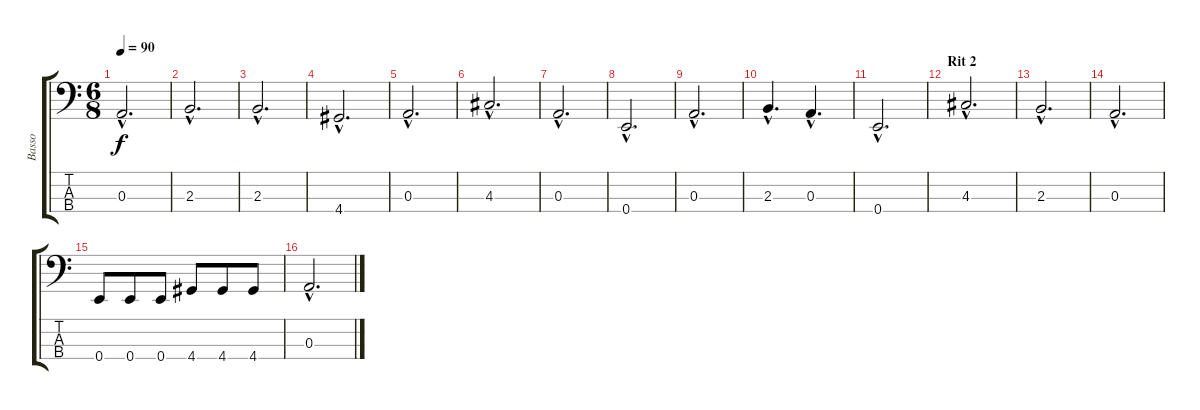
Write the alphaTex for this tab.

\track ("Basso" "Basso") {instrument electricbassfinger}
\staff {score tabs}
\tuning (G2 D2 A1 E1) {hide}
\ts (6 8)
\tempo 90
\clef f4
\ks c
0.3{hac}.2{d dy f} |
2.3{hac}.2{d} |
2.3{hac}.2{d} |
4.4{hac}.2{d} |
0.3{hac}.2{d} |
4.3{hac}.2{d} |
0.3{hac}.2{d} |
0.4{hac}.2{d} |
0.3{hac}.2{d} |
2.3{hac}.4{d} 0.3{hac}.4{d} |
0.4{hac}.2{d} |
\section ("" "Rit 2")
4.3{hac}.2{d} |
2.3{hac}.2{d} |
0.3{hac}.2{d} |
0.4.8 0.4.8 0.4.8 4.4.8 4.4.8 4.4.8 |
0.3{hac}.2{d}
